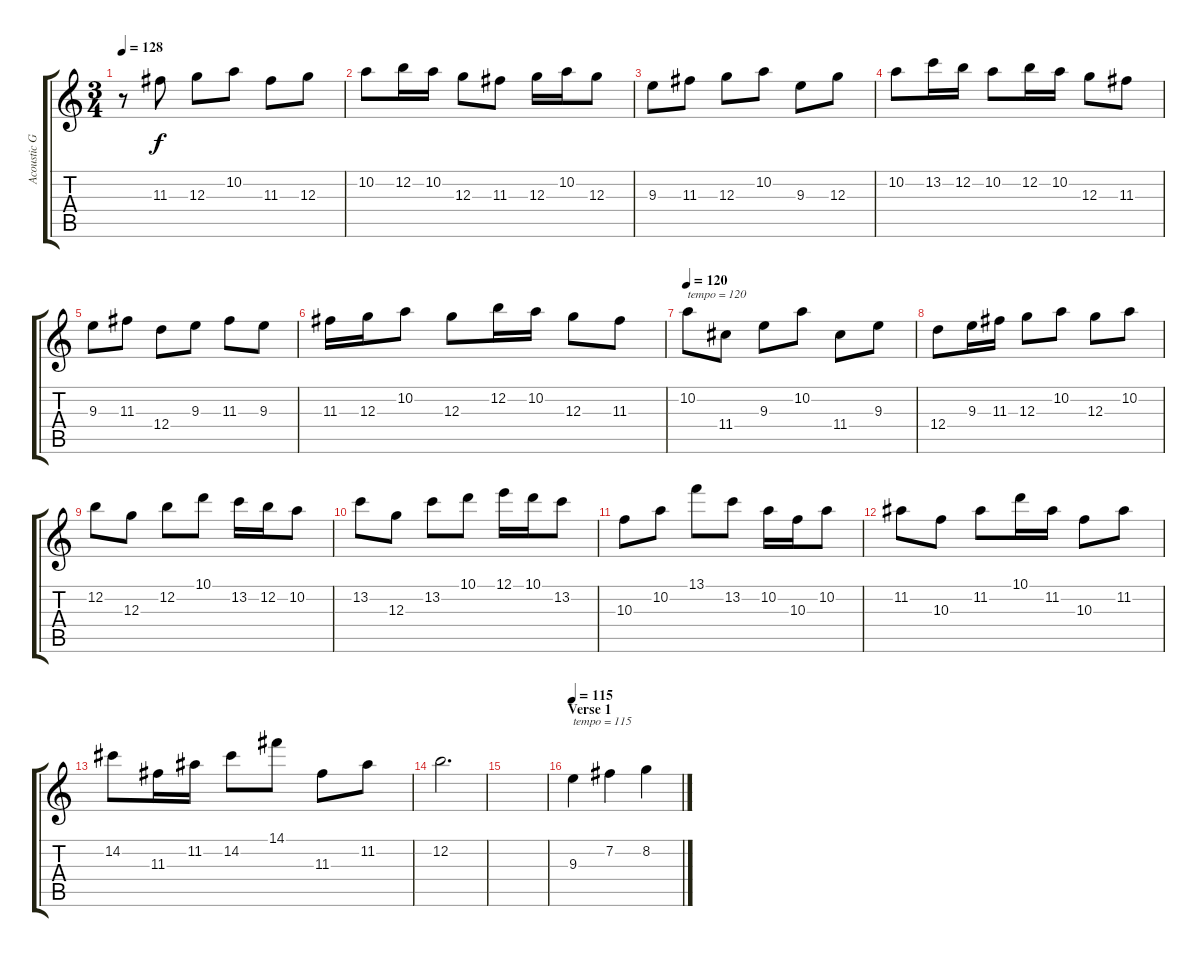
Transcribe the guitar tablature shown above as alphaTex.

\track ("Acoustic Guitar 2" "Acoustic G") {instrument acousticguitarnylon}
\staff {score tabs}
\tuning (E4 B3 G3 D3 A2 E2) {hide}
\ts (3 4)
\tempo 128
\clef g2
\ks c
r.8{dy f} 11.3.8 12.3.8 10.2.8 11.3.8 12.3.8 |
10.2.8 12.2.16 10.2.16 12.3.8 11.3.8 12.3.16 10.2.16 12.3.8 |
9.3.8 11.3.8 12.3.8 10.2.8 9.3.8 12.3.8 |
10.2.8 13.2.16 12.2.16 10.2.8 12.2.16 10.2.16 12.3.8 11.3.8 |
9.3.8 11.3.8 12.4.8 9.3.8 11.3.8 9.3.8 |
11.3.16 12.3.16 10.2.8 12.3.8 12.2.16 10.2.16 12.3.8 11.3.8 |
\tempo 120
10.2.8{txt "tempo = 120"} 11.4.8 9.3.8 10.2.8 11.4.8 9.3.8 |
12.4.8 9.3.16 11.3.16 12.3.8 10.2.8 12.3.8 10.2.8 |
12.2.8 12.3.8 12.2.8 10.1.8 13.2.16 12.2.16 10.2.8 |
13.2.8 12.3.8 13.2.8 10.1.8 12.1.16 10.1.16 13.2.8 |
10.3.8 10.2.8 13.1.8 13.2.8 10.2.16 10.3.16 10.2.8 |
11.2.8 10.3.8 11.2.8 10.1.16 11.2.16 10.3.8 11.2.8 |
14.2.8 11.3.16 11.2.16 14.2.8 14.1.8 11.3.8 11.2.8 |
12.2.2{d} |
|
\section ("" "Verse 1")
\tempo 115
9.3.4{txt "tempo = 115" volume 11 balance 13} 7.2.4 8.2.4
